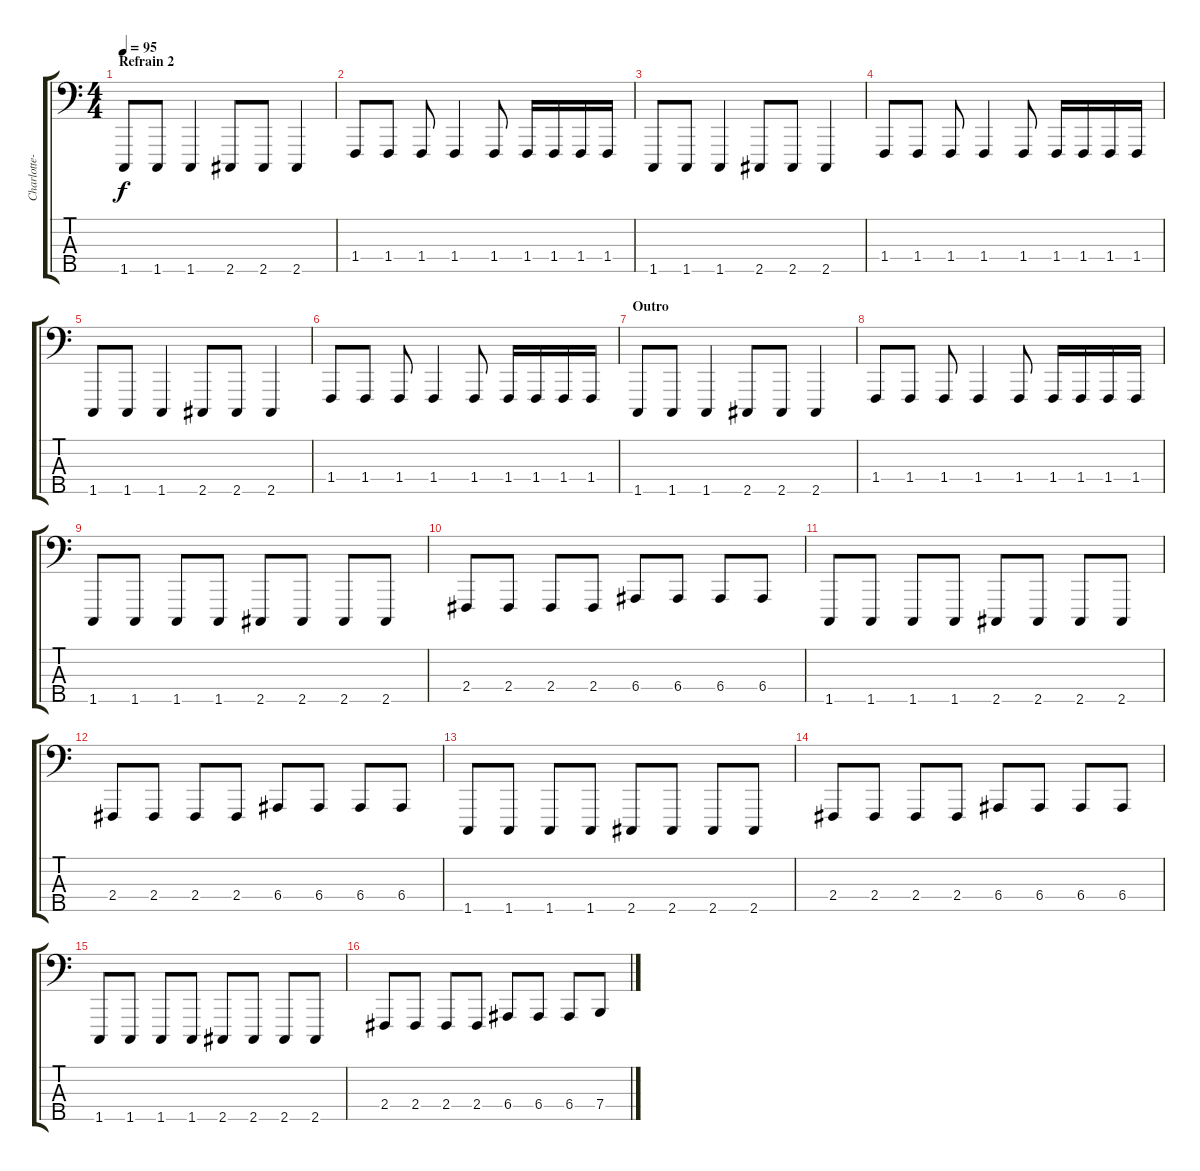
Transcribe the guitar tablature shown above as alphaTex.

\track ("Charlotte-basse" "Charlotte-") {instrument lead8bassandlead}
\staff {score tabs}
\tuning (G2 D2 A1 E1 B0) {hide}
\ts (4 4)
\section ("" "Refrain 2")
\tempo 95
\clef f4
\ks c
1.5.8{dy f volume 10} 1.5.8 1.5.4 2.5.8 2.5.8 2.5.4 |
1.4.8 1.4.8 1.4.8 1.4.4 1.4.8 1.4.16 1.4.16 1.4.16 1.4.16 |
1.5.8 1.5.8 1.5.4 2.5.8 2.5.8 2.5.4 |
1.4.8 1.4.8 1.4.8 1.4.4 1.4.8 1.4.16 1.4.16 1.4.16 1.4.16 |
1.5.8{volume 10} 1.5.8 1.5.4 2.5.8 2.5.8 2.5.4 |
1.4.8 1.4.8 1.4.8 1.4.4 1.4.8 1.4.16 1.4.16 1.4.16 1.4.16 |
\section ("" "Outro")
1.5.8{volume 10} 1.5.8 1.5.4 2.5.8 2.5.8 2.5.4 |
1.4.8 1.4.8 1.4.8 1.4.4 1.4.8 1.4.16 1.4.16 1.4.16 1.4.16 |
1.5.8{volume 12} 1.5.8 1.5.8 1.5.8 2.5.8 2.5.8 2.5.8 2.5.8 |
2.4.8 2.4.8 2.4.8 2.4.8 6.4.8 6.4.8 6.4.8 6.4.8 |
1.5.8 1.5.8 1.5.8 1.5.8 2.5.8 2.5.8 2.5.8 2.5.8 |
2.4.8 2.4.8 2.4.8 2.4.8 6.4.8 6.4.8 6.4.8 6.4.8 |
1.5.8 1.5.8 1.5.8 1.5.8 2.5.8 2.5.8 2.5.8 2.5.8 |
2.4.8 2.4.8 2.4.8 2.4.8 6.4.8 6.4.8 6.4.8 6.4.8 |
1.5.8 1.5.8 1.5.8 1.5.8 2.5.8 2.5.8 2.5.8 2.5.8 |
2.4.8 2.4.8 2.4.8 2.4.8 6.4.8 6.4.8 6.4.8 7.4.8
